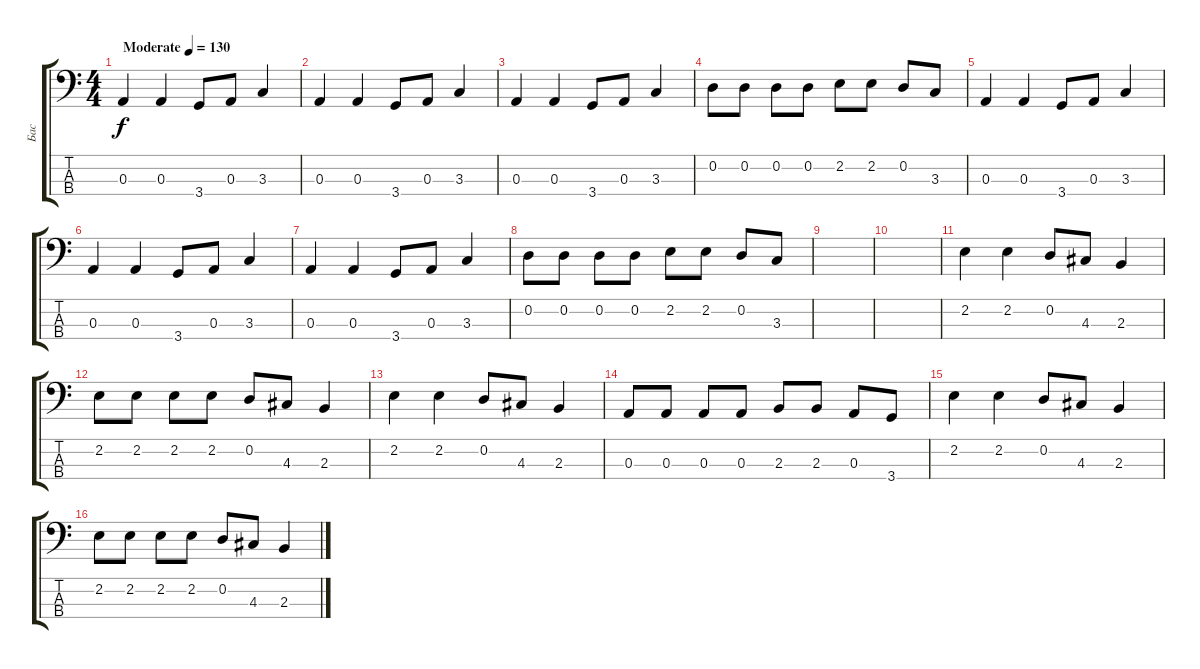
\track ("Бас" "Бас") {instrument electricbasspick}
\staff {score tabs}
\tuning (G2 D2 A1 E1) {hide}
\ts (4 4)
\tempo (130 "Moderate")
\clef f4
\ks c
0.3.4{dy f instrument electricbasspick} 0.3.4 3.4.8 0.3.8 3.3.4 |
0.3.4 0.3.4 3.4.8 0.3.8 3.3.4 |
0.3.4 0.3.4 3.4.8 0.3.8 3.3.4 |
0.2.8 0.2.8 0.2.8 0.2.8 2.2.8 2.2.8 0.2.8 3.3.8 |
0.3.4 0.3.4 3.4.8 0.3.8 3.3.4 |
0.3.4 0.3.4 3.4.8 0.3.8 3.3.4 |
0.3.4 0.3.4 3.4.8 0.3.8 3.3.4 |
0.2.8 0.2.8 0.2.8 0.2.8 2.2.8 2.2.8 0.2.8 3.3.8 |
|
|
2.2.4 2.2.4 0.2.8 4.3.8 2.3.4 |
2.2.8 2.2.8 2.2.8 2.2.8 0.2.8 4.3.8 2.3.4 |
2.2.4 2.2.4 0.2.8 4.3.8 2.3.4 |
0.3.8 0.3.8 0.3.8 0.3.8 2.3.8 2.3.8 0.3.8 3.4.8 |
2.2.4 2.2.4 0.2.8 4.3.8 2.3.4 |
2.2.8 2.2.8 2.2.8 2.2.8 0.2.8 4.3.8 2.3.4
